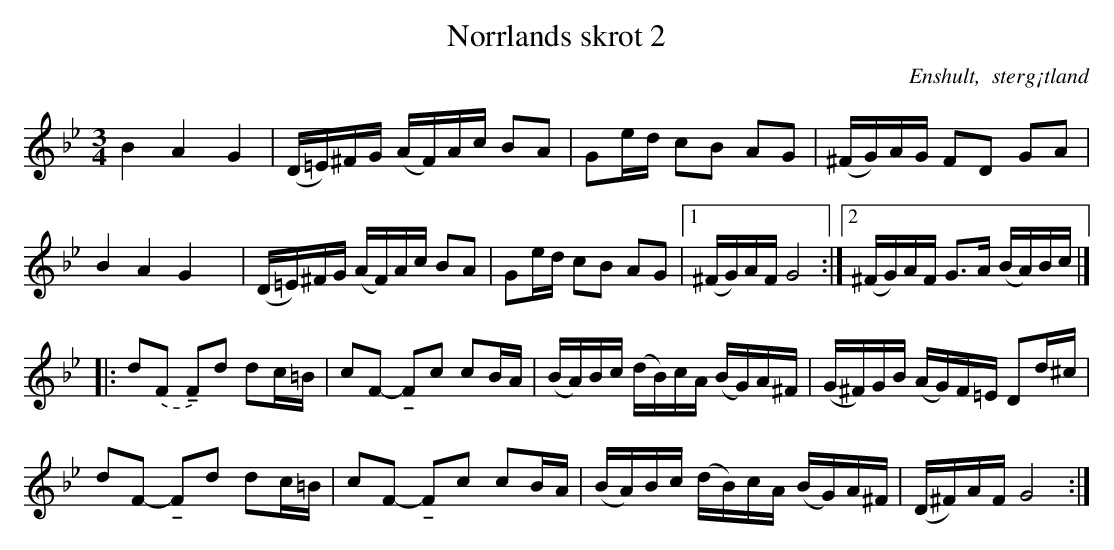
X:1
T: Norrlands skrot 2
O: Enshult,  sterg¡tland
M: 3/4
L: 1/16
K: Gm
B4 A4 G4       | (D=E)^FG (AF)Ac B2A2 | G2ed c2B2 A2G2 | (^FG)AG F2D2 G2A2 |
B4 A4 G4  x2     | (D=E)^FG (AF)Ac B2A2 | G2ed c2B2 A2G2 |1 (^FG)AF G8 :|2 (^FG)AF G2>A2 (BA)Bc |]
|: d2.(F2 !tenuto!F2)d2 d2c=B | c2F2 -!tenuto!F2c2 c2BA | (BA)Bc (dB)cA (BG)A^F | (G^F)GB (AG)F=E D2d^c |
   d2F2 -!tenuto!F2d2 d2c=B | c2F2 -!tenuto!F2c2 c2BA | (BA)Bc (dB)cA (BG)A^F | (D^F)AF G8 :|
